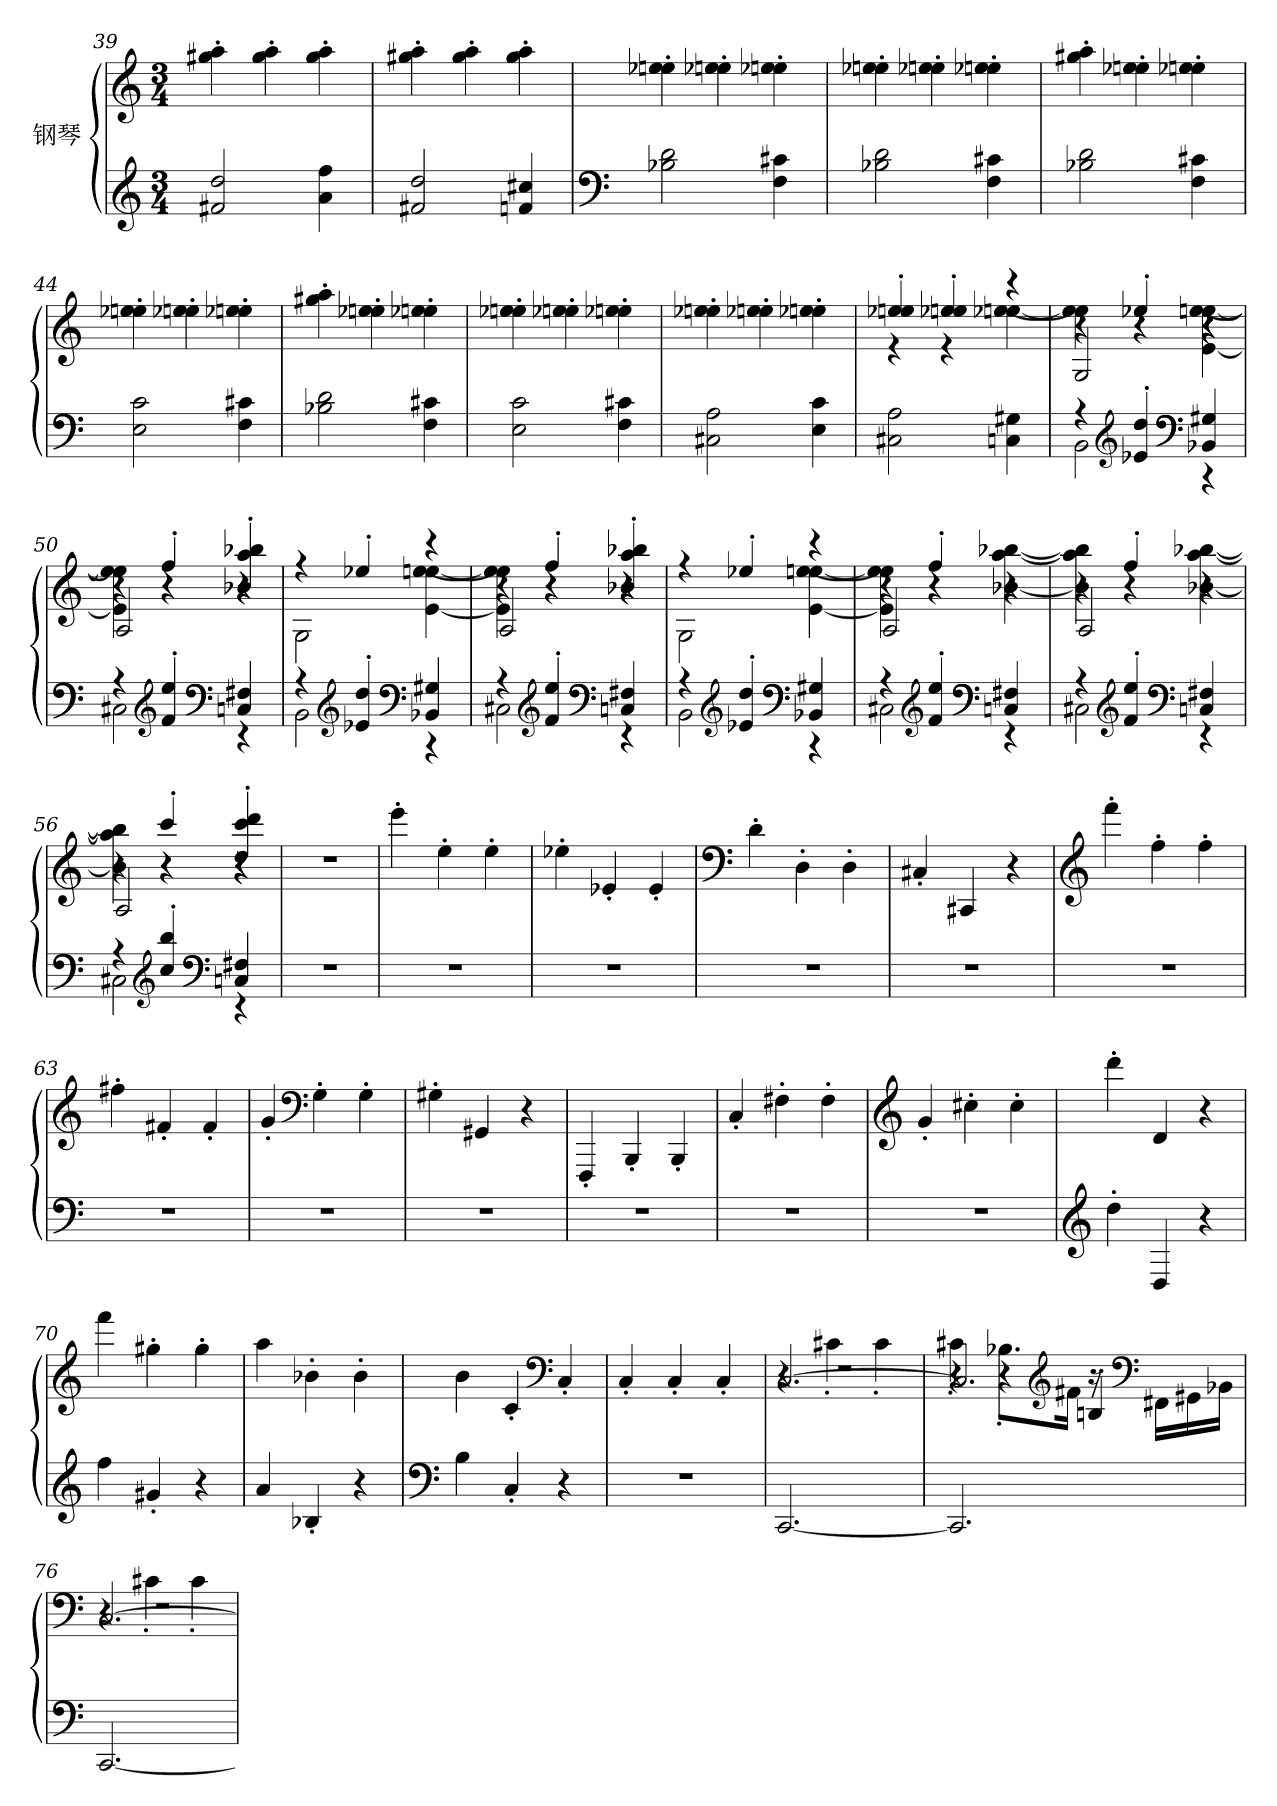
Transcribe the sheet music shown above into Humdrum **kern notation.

**kern	**kern
*part1	*part1
*staff2	*staff1
*I"钢琴	*
*clefG2	*clefG2
*k[]	*k[]
*M3/4	*M3/4
=39	=39
2f#X/ 2dd/	4gg#X\' 4aa\'
.	4gg#\' 4aa\'
4a\ 4ff\	4gg#\' 4aa\'
=40	=40
2f#X/ 2dd/	4gg#X\' 4aa\'
.	4gg#\' 4aa\'
4fn/ 4cc#X/	4gg#\' 4aa\'
=41	=41
*clefF4	*
2B-X\ 2d\	4ee-X\' 4een\'
.	4ee-X\' 4een\'
4F\ 4c#X\	4ee-X\' 4een\'
!!LO:PB:g=z
=42	=42
2B-X\ 2d\	4ee-X\' 4een\'
.	4ee-X\' 4een\'
4F\ 4c#X\	4ee-X\' 4een\'
=43	=43
2B-X\ 2d\	4gg#X\' 4aa\'
.	4ee-X\' 4een\'
4F\ 4c#X\	4ee-X\' 4een\'
=44	=44
2E\ 2c\	4ee-X\' 4een\'
.	4ee-X\' 4een\'
4F\ 4c#X\	4ee-X\' 4een\'
=45	=45
2B-X\ 2d\	4gg#X\' 4aa\'
.	4ee-X\' 4een\'
4F\ 4c#X\	4ee-X\' 4een\'
=46	=46
2E\ 2c\	4ee-X\' 4een\'
.	4ee-X\' 4een\'
4F\ 4c#X\	4ee-X\' 4een\'
!!LO:LB:g=z
=47	=47
2C#X\ 2A\	4ee-X\' 4een\'
.	4ee-X\' 4een\'
4E\ 4c\	4ee-X\' 4een\'
=48	=48
*	*^
2C#X\ 2A\	4ee-X/' 4een/'	4r
.	4ee-X/' 4een/'	4r
4Cn\ 4G#X\	4r	[4ee-X\ [4een\
=49	=49	=49
*^	*	*^
4r	2BB\	4r	4ee-\] 4ee\]	2G/
*clefG2	*	*	*	*
4e-X/' 4dd/'	.	4ee-X'/	4r	.
*clefF4	*	*	*	*
4BB-X/ 4G#X/	4r	4r	[4e\ [4ee-\ [4een\	4r
=50	=50	=50	=50	=50
4r	2C#X\	4r	4e\] 4ee-\] 4ee\]	2A/
*clefG2	*	*	*	*
4f/' 4ee/'	.	4ff'/	4r	.
*clefF4	*	*	*	*
4Cn/ 4F#X/	4r	4b-X/' 4aa/' 4bb-X/'	4r	4r
*	*	*	*v	*v
!!LO:LB:g=z
=51	=51	=51	=51
4r	2BB\	4r	2G\
*clefG2	*	*	*
4e-X/' 4dd/'	.	4ee-X'/	.
*clefF4	*	*	*
4BB-X/ 4G#X/	4r	4r	[4e\ [4ee-\ [4een\
=52	=52	=52	=52
*	*	*	*^
4r	2C#X\	4r	4e\] 4ee-\] 4ee\]	2A/
*clefG2	*	*	*	*
4f/' 4ee/'	.	4ff'/	4r	.
*clefF4	*	*	*	*
4Cn/ 4F#X/	4r	4b-X/' 4aa/' 4bb-X/'	4r	4r
*	*	*	*v	*v
=53	=53	=53	=53
4r	2BB\	4r	2G\
*clefG2	*	*	*
4e-X/' 4dd/'	.	4ee-X'/	.
*clefF4	*	*	*
4BB-X/ 4G#X/	4r	4r	[4e\ [4ee-\ [4een\
=54	=54	=54	=54
*	*	*	*^
4r	2C#X\	4r	4e\] 4ee-\] 4ee\]	2A/
*clefG2	*	*	*	*
4f/' 4ee/'	.	4ff'/	4r	.
*clefF4	*	*	*	*
4Cn/ 4F#X/	4r	4r	[4b-X\ [4aa\ [4bb-X\	4r
!!LO:LB:g=z	!!	!!
=55	=55	=55	=55	=55
4r	2C#X\	4r	4b-\] 4aa\] 4bb-\]	2A/
*clefG2	*	*	*	*
*	*	*MM280	*	*
4f/' 4ee/'	.	4ff'/	4r	.
*clefF4	*	*	*	*
*	*	*MM248	*	*
4Cn/ 4F#X/	4r	4r	[4b-X\ [4aa\ [4bb-X\	4r
=56	=56	=56	=56	=56
4r	2C#X\	4r	4b-\] 4aa\] 4bb-\]	2A/
*clefG2	*	*	*	*
4cc/' 4bb/'	.	4ccc'/	4r	.
*clefF4	*	*	*	*
4Cn/ 4F#X/	4r	4dd/' 4ccc/' 4ddd/'	4r	4r
*v	*v	*	*	*
*	*v	*v	*v
=57	=57
*	*MM3200
2.r	2.r
=58	=58
*	*MM420
2.r	4eee'\
.	4ee'\
.	4ee'\
=59	=59
2.r	4ee-X'\
.	4e-X'/
.	4e-'/
=60	=60
*	*clefF4
2.r	4d'\
.	4D'\
.	4D'\
=61	=61
2.r	4C#X'/
.	4CC#X/
.	4r
!!LO:LB:g=z
=62	=62
*	*clefG2
2.r	4fff'\
.	4ff'\
.	4ff'\
=63	=63
2.r	4ff#X'\
.	4f#X'/
.	4f#'/
=64	=64
2.r	4g'/
*	*clefF4
.	4G'\
.	4G'\
=65	=65
2.r	4G#X'\
.	4GG#X/
.	4r
=66	=66
2.r	4FFF'/
.	4BBB'/
.	4BBB'/
=67	=67
2.r	4C'/
.	4F#X'\
.	4F#'\
=68	=68
*	*clefG2
2.r	4g'/
.	4cc#X'\
.	4cc#'\
=69	=69
*clefG2	*
4dd'\	4ddd'\
4D/	4d/
4r	4r
!!LO:LB:g=z
=70	=70
4ff\	4fff\
4g#X'/	4gg#X'\
4r	4gg#'\
=71	=71
4a/	4aa\
4B-X'/	4b-X'\
4r	4b-'\
=72	=72
*clefF4	*
4B\	4b\
4C'/	4c'/
*	*clefF4
4r	4C'/
=73	=73
2.r	4C'/
.	4C'/
.	4C'/
=74	=74
*	*^
*	*	*^
[2.CC/	2.r	4r	[2.C/
.	.	4c#X'\	.
.	.	4c#'\	.
=75	=75	=75	=75
2.CC/]	4r	4c#X'\	2.C/]
.	4r	8.B-X'\L	.
*	*clefG2	*	*
.	.	16f#X\Jk	.
.	4Bn'/	16r	.
*	*clefF4	*	*
.	.	16FF#X\LL	.
.	.	16GG#X\	.
.	.	16BB-X\JJ	.
!!LO:PB:g=z	!!	!!
=76	=76	=76	=76
[2.CC/	2.r	4r	[2.C/
.	.	4c#X'\	.
.	.	4c#'\	.
*	*v	*v	*v
=	=
*-	*-
